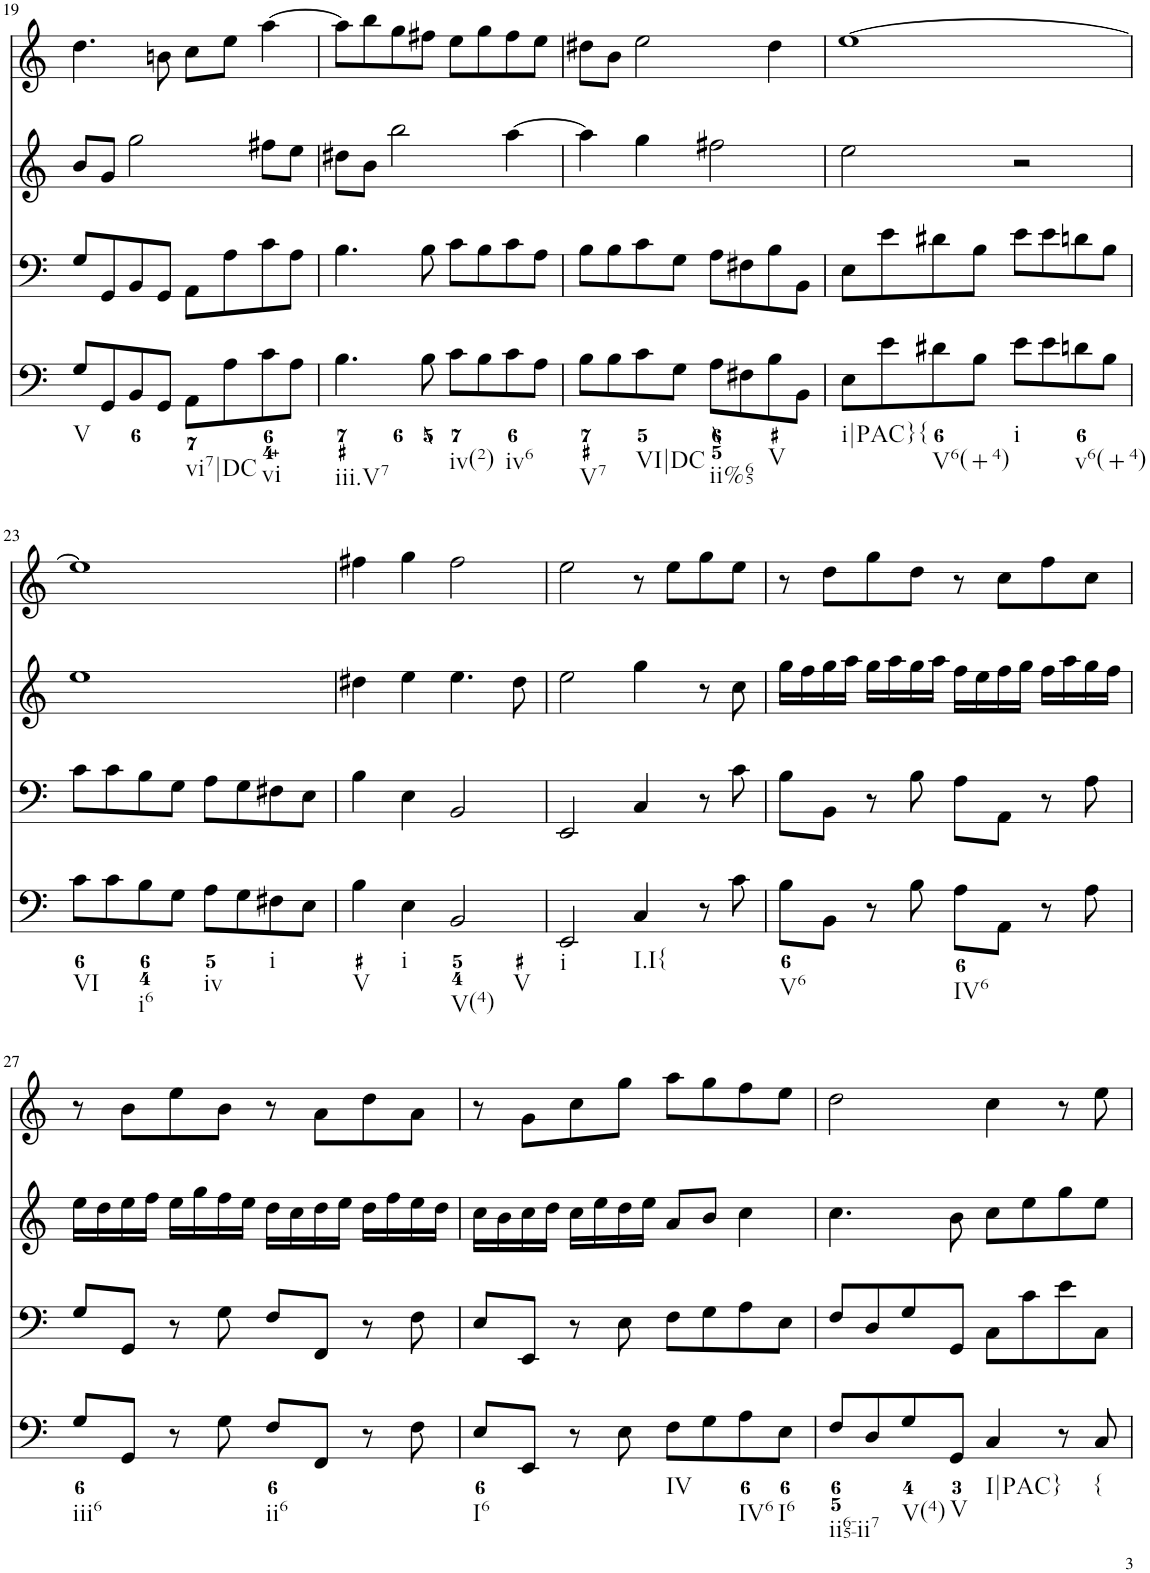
**kern	**kern	**kern	**kern
*part4	*part3	*part2	*part1
*staff4	*staff3	*staff2	*staff1
*I"Piano	*I"Piano	*I"Piano	*I"Piano
*I'Pno	*I'Pno	*I'Pno	*I'Pno
!!LO:PB:g=z
*clefF4	*clefF4	*clefG2	*clefG2
*k[]	*k[]	*k[]	*k[]
*M4/4	*M4/4	*M4/4	*M4/4
*met(c)	*met(c)	*met(c)	*met(c)
=19	=19	=19	=19
!LO:TX:b:t=V	!	!	!
8G/L	8G/L	8b/L	4.dd\
8GG/	8GG/	8g/J	.
8BB/	8BB/	2gg\	.
8GG/J	8GG/J	.	8bn\
!LO:TX:b:t=vi7|DC	!	!	!
8AA\L	8AA\L	.	8cc\L
8A\	8A\	.	8ee\J
!LO:TX:b:t=vi	!	!	!
8c\	8c\	8ff#X\L	[4aa\
8A\J	8A\J	8ee\J	.
=20	=20	=20	=20
!LO:TX:b:t=iii.V7	!	!	!
4.B\	4.B\	8dd#X\L	8aa\L]
.	.	8b\J	8bb\
.	.	2bb\	8gg\
8B\	8B\	.	8ff#X\J
!LO:TX:b:t=iv(2)	!	!	!
8c\L	8c\L	.	8ee\L
8B\	8B\	.	8gg\
!LO:TX:b:t=iv6	!	!	!
8c\	8c\	[4aa\	8ff#\
8A\J	8A\J	.	8ee\J
=21	=21	=21	=21
!LO:TX:b:t=V7	!	!	!
8B\L	8B\L	4aa\]	8dd#X\L
8B\	8B\	.	8b\J
!LO:TX:b:t=VI|DC	!	!	!
8c\	8c\	4gg\	2ee\
8G\J	8G\J	.	.
!LO:TX:b:t=ii%65	!	!	!
8A\L	8A\L	2ff#X\	.
8F#X\	8F#X\	.	.
!LO:TX:b:t=V	!	!	!
8B\	8B\	.	4dd#\
8BB\J	8BB\J	.	.
=22	=22	=22	=22
!LO:TX:b:t=i|PAC}{	!	!	!
8E\L	8E\L	2ee\	[1ee
8e\	8e\	.	.
!LO:TX:b:t=V6(+4)	!	!	!
8d#X\	8d#X\	.	.
8B\J	8B\J	.	.
!LO:TX:b:t=i	!	!	!
8e\L	8e\L	2r	.
8e\	8e\	.	.
!LO:TX:b:t=v6(+4)	!	!	!
8dn\	8dn\	.	.
8B\J	8B\J	.	.
!!LO:LB:g=z
=23	=23	=23	=23
!LO:TX:b:t=VI	!	!	!
8c\L	8c\L	1ee	1ee]
8c\	8c\	.	.
!LO:TX:b:t=i6	!	!	!
8B\	8B\	.	.
8G\J	8G\J	.	.
!LO:TX:b:t=iv	!	!	!
8A\L	8A\L	.	.
8G\	8G\	.	.
!LO:TX:b:t=i	!	!	!
8F#X\	8F#X\	.	.
8E\J	8E\J	.	.
=24	=24	=24	=24
!LO:TX:b:t=V	!	!	!
4B\	4B\	4dd#X\	4ff#X\
!LO:TX:b:t=i	!	!	!
4E\	4E\	4ee\	4gg\
!LO:TX:b:t=V(4)	!	!	!
!LO:TX:b:t=V	!	!	!
2BB/	2BB/	4.ee\	2ff#\
.	.	8dd#\	.
=25	=25	=25	=25
!LO:TX:b:t=i	!	!	!
2EE/	2EE/	2ee\	2ee\
!LO:TX:b:t=I.I{	!	!	!
4C/	4C/	4gg\	8r
.	.	.	8ee\L
8r	8r	8r	8gg\
8c\	8c\	8cc\	8ee\J
=26	=26	=26	=26
!LO:TX:b:t=V6	!	!	!
8B\L	8B\L	16gg\LL	8r
.	.	16ff\	.
8BB\J	8BB\J	16gg\	8dd\L
.	.	16aa\JJ	.
8r	8r	16gg\LL	8gg\
.	.	16aa\	.
8B\	8B\	16gg\	8dd\J
.	.	16aa\JJ	.
!LO:TX:b:t=IV6	!	!	!
8A\L	8A\L	16ff\LL	8r
.	.	16ee\	.
8AA\J	8AA\J	16ff\	8cc\L
.	.	16gg\JJ	.
8r	8r	16ff\LL	8ff\
.	.	16aa\	.
8A\	8A\	16gg\	8cc\J
.	.	16ff\JJ	.
!!LO:LB:g=z
=27	=27	=27	=27
!LO:TX:b:t=iii6	!	!	!
8G/L	8G/L	16ee\LL	8r
.	.	16dd\	.
8GG/J	8GG/J	16ee\	8b\L
.	.	16ff\JJ	.
8r	8r	16ee\LL	8ee\
.	.	16gg\	.
8G\	8G\	16ff\	8b\J
.	.	16ee\JJ	.
!LO:TX:b:t=ii6	!	!	!
8F/L	8F/L	16dd\LL	8r
.	.	16cc\	.
8FF/J	8FF/J	16dd\	8a\L
.	.	16ee\JJ	.
8r	8r	16dd\LL	8dd\
.	.	16ff\	.
8F\	8F\	16ee\	8a\J
.	.	16dd\JJ	.
=28	=28	=28	=28
!LO:TX:b:t=I6	!	!	!
8E/L	8E/L	16cc\LL	8r
.	.	16b\	.
8EE/J	8EE/J	16cc\	8g\L
.	.	16dd\JJ	.
8r	8r	16cc\LL	8cc\
.	.	16ee\	.
8E\	8E\	16dd\	8gg\J
.	.	16ee\JJ	.
!LO:TX:b:t=IV	!	!	!
8F\L	8F\L	8a/L	8aa\L
8G\	8G\	8b/J	8gg\
!LO:TX:b:t=IV6	!	!	!
8A\	8A\	4cc\	8ff\
!LO:TX:b:t=I6	!	!	!
8E\J	8E\J	.	8ee\J
=29	=29	=29	=29
!LO:TX:b:t=ii65-ii7	!	!	!
8F/L	8F/L	4.cc\	2dd\
8D/	8D/	.	.
!LO:TX:b:t=V(4)	!	!	!
8G/	8G/	.	.
!LO:TX:b:t=V	!	!	!
8GG/J	8GG/J	8b\	.
!LO:TX:b:t=I|PAC}	!	!	!
4C/	8C\L	8cc\L	4cc\
.	8c\	8ee\	.
8r	8e\	8gg\	8r
!LO:TX:b:t={	!	!	!
8C/	8C\J	8ee\J	8ee\
=	=	=	=
*-	*-	*-	*-
